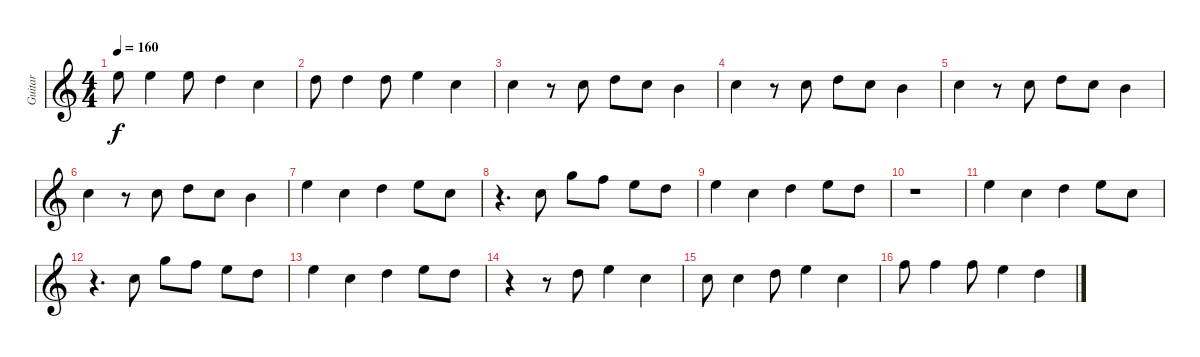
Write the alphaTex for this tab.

\track ("Guitar" "Guitar") {instrument acousticguitarsteel}
\staff {score}
\tuning (E4 B3 G3 D3 A2 E2) {hide}
\ts (4 4)
\tempo 160
\clef g2
\ks c
0.1.8{dy f} 0.1.4 0.1.8 3.2.4 1.2.4 |
3.2.8 3.2.4 3.2.8 0.1.4 1.2.4 |
1.2.4 r.8 1.2.8 3.2.8 1.2.8 0.2.4 |
1.2.4 r.8 1.2.8 3.2.8 1.2.8 0.2.4 |
1.2.4 r.8 1.2.8 3.2.8 1.2.8 0.2.4 |
1.2.4 r.8 1.2.8 3.2.8 1.2.8 0.2.4 |
0.1.4 1.2.4 3.2.4 0.1.8 1.2.8 |
r.4{d} 1.2.8 3.1.8 1.1.8 0.1.8 3.2.8 |
0.1.4 1.2.4 3.2.4 0.1.8 3.2.8 |
r.1 |
0.1.4 1.2.4 3.2.4 0.1.8 1.2.8 |
r.4{d} 1.2.8 3.1.8 1.1.8 0.1.8 3.2.8 |
0.1.4 1.2.4 3.2.4 0.1.8 3.2.8 |
r.4 r.8 3.2.8 0.1.4 1.2.4 |
1.2.8 1.2.4 3.2.8 0.1.4 1.2.4 |
1.1.8 1.1.4 1.1.8 0.1.4 3.2.4
